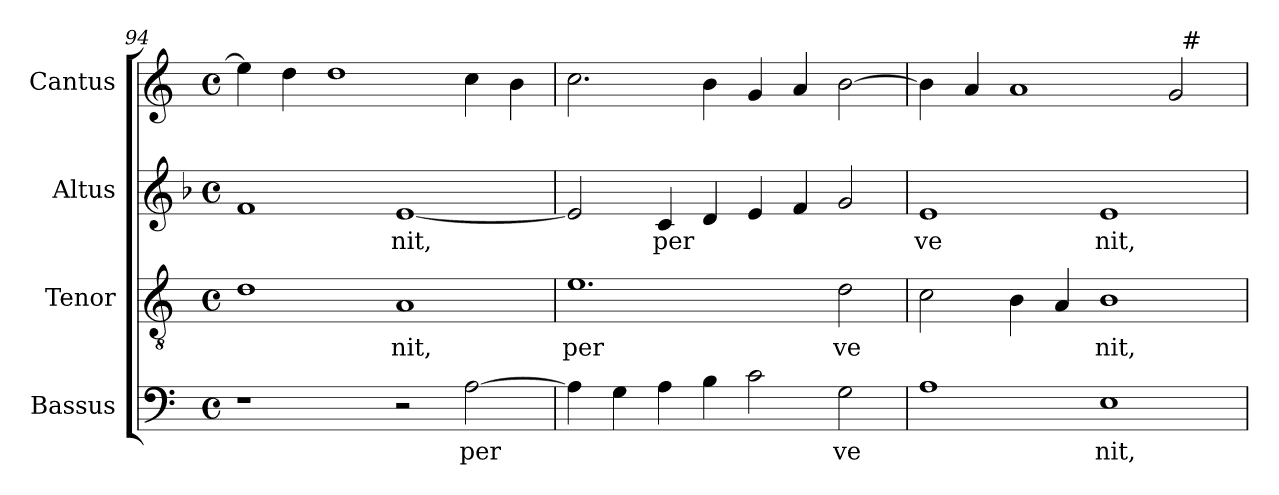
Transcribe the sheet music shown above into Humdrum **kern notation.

**kern	**text	**kern	**text	**kern	**text	**kern
*part4	*part4	*part3	*part3	*part2	*part2	*part1
*staff4	*staff4	*staff3	*staff3	*staff2	*staff2	*staff1
*I"Bassus	*	*I"Tenor	*	*I"Altus	*	*I"Cantus
*clefF4	*	*clefGv2	*	*clefG2	*	*clefG2
*	*	*k[]	*	*k[b-]	*	*
*	*	*C:	*	*F:	*	*
*M4/4	*	*M4/4	*	*M4/4	*	*M4/4
*met(c)	*	*met(c)	*	*met(c)	*	*met(c)
=94	=94	=94	=94	=94	=94	=94
1r	.	1d	.	1f	.	4ee\]
.	.	.	.	.	.	4dd\
.	.	.	.	.	.	1dd
!	!	!	!LO:LY:b:cj	!	!LO:LY:b:cj	!
2r	.	1A	nit,	[<1e	nit,	.
!	!LO:LY:b	!	!	!	!	!
[>2A\	per	.	.	.	.	4cc\
.	.	.	.	.	.	4b\
=95	=95	=95	=95	=95	=95	=95
!	!	!	!LO:LY:b:cj	!	!	!
4A\]	.	1.e	per	2e/]	.	2.cc\
4G\	.	.	.	.	.	.
!	!	!	!	!	!LO:LY:b	!
4A\	.	.	.	4c/	per	.
4B\	.	.	.	4d/	.	4b\
2c\	.	.	.	4e/	.	4g/
.	.	.	.	4f/	.	4a/
!	!LO:LY:b:cj	!	!LO:LY:b:cj	!	!	!
2G\	ve	2d\	ve	2g/	.	[>2b\
=96	=96	=96	=96	=96	=96	=96
!	!	!	!	!	!LO:LY:b:cj	!
*	*	*	*	*	*	*^
1A	.	2c\	.	1e	ve	4b\]	1ryy
.	.	.	.	.	.	4a/	.
.	.	4B\	.	.	.	1a	.
.	.	4A/	.	.	.	.	.
!	!LO:LY:b:cj	!	!LO:LY:b:cj	!	!LO:LY:b:cj	!	!
1E	nit,	1B	nit,	1e	nit,	.	2ryy
.	.	.	.	.	.	2g/	32ryy
!	!	!	!	!	!	!	!LO:TX:a:t=#
.	.	.	.	.	.	.	4...ryy
*	*	*	*	*	*	*v	*v
=	=	=	=	=	=	=
*-	*-	*-	*-	*-	*-	*-
